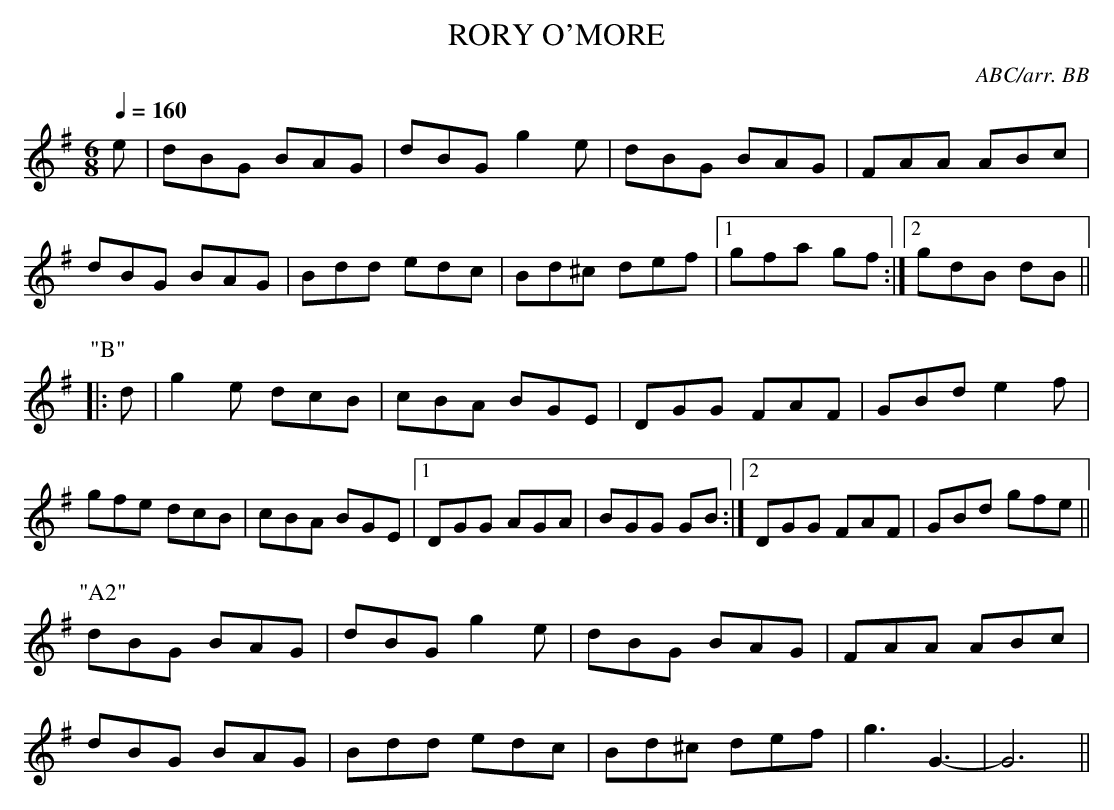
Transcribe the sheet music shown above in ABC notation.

X:1
T:RORY O'MORE
C:ABC/arr. BB
but I have a feeling it should have been!
Q:1/4=160
L:1/8
M:6/8
K:G
e|dBG BAG|dBG g2e|dBG BAG|FAA ABc|
dBG BAG|Bdd edc|Bd^c def|1 gfa gf :|\
[2 gdB dB||
P:"B"
|:d|g2e dcB|cBA BGE|DGG FAF|GBd e2f|
gfe dcB|cBA BGE|1DGG AGA|BGG GB:|\
[2 DGG FAF|GBd gfe||
P:"A2"
dBG BAG|dBG g2e|dBG BAG|FAA ABc|
dBG BAG|Bdd edc|Bd^c def|g3 G3-|G6||
